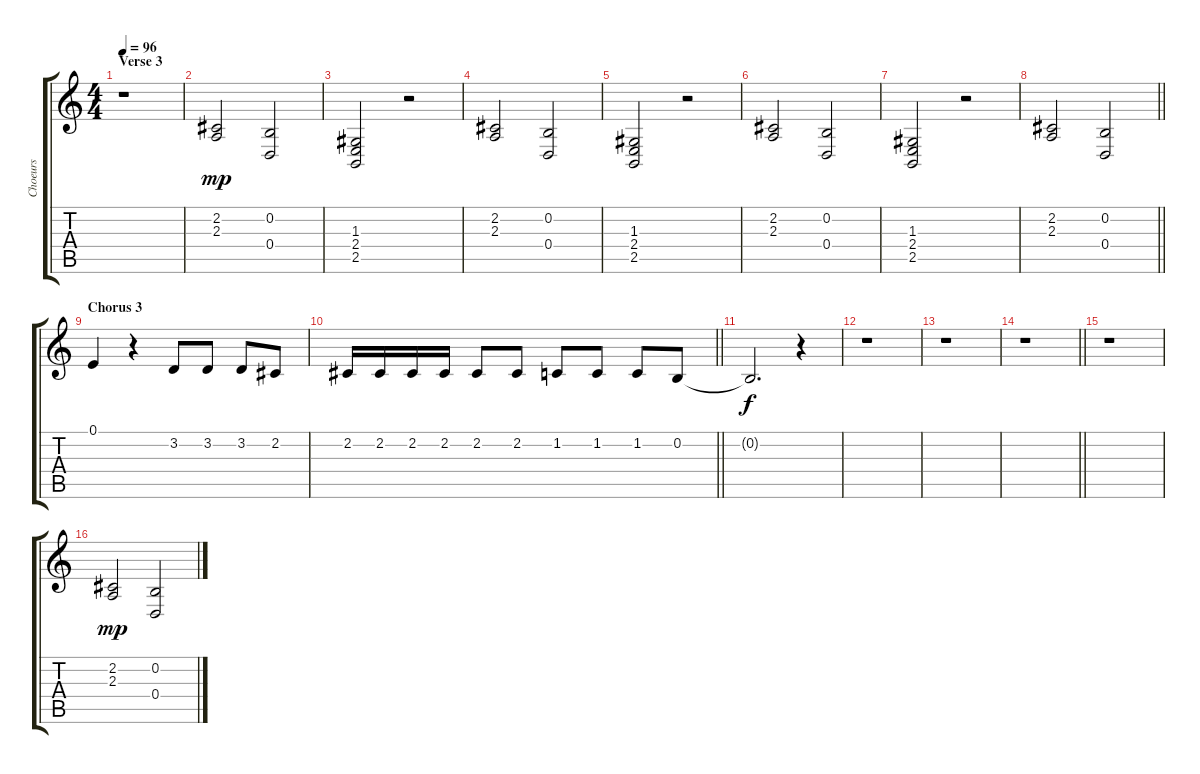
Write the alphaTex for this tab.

\track ("Choeurs" "Choeurs") {instrument voiceoohs}
\staff {score tabs}
\tuning (E4 B3 G3 D3 A2 E2) {hide}
\ts (4 4)
\section ("" "Verse 3")
\tempo 96
\clef g2
\ks c
r.1{dy f} |
(2.2 2.3).2{dy mp} (0.2 0.4).2 |
(1.3 2.4 2.5).2 r.2 |
(2.2 2.3).2 (0.2 0.4).2 |
(1.3 2.4 2.5).2 r.2 |
(2.2 2.3).2 (0.2 0.4).2 |
(1.3 2.4 2.5).2 r.2 |
\barLineRight lightlight
(2.2 2.3).2 (0.2 0.4).2 |
\section ("" "Chorus 3")
0.1.4 r.4 3.2.8 3.2.8 3.2.8 2.2.8 |
\barLineRight lightlight
2.2.16 2.2.16 2.2.16 2.2.16 2.2.8 2.2.8 1.2.8 1.2.8 1.2.8 0.2.8 |
0.2{t}.2{d dy f} r.4 |
r.1 |
r.1 |
\barLineRight lightlight
r.1 |
r.1 |
(2.2 2.3).2{dy mp} (0.2 0.4).2
